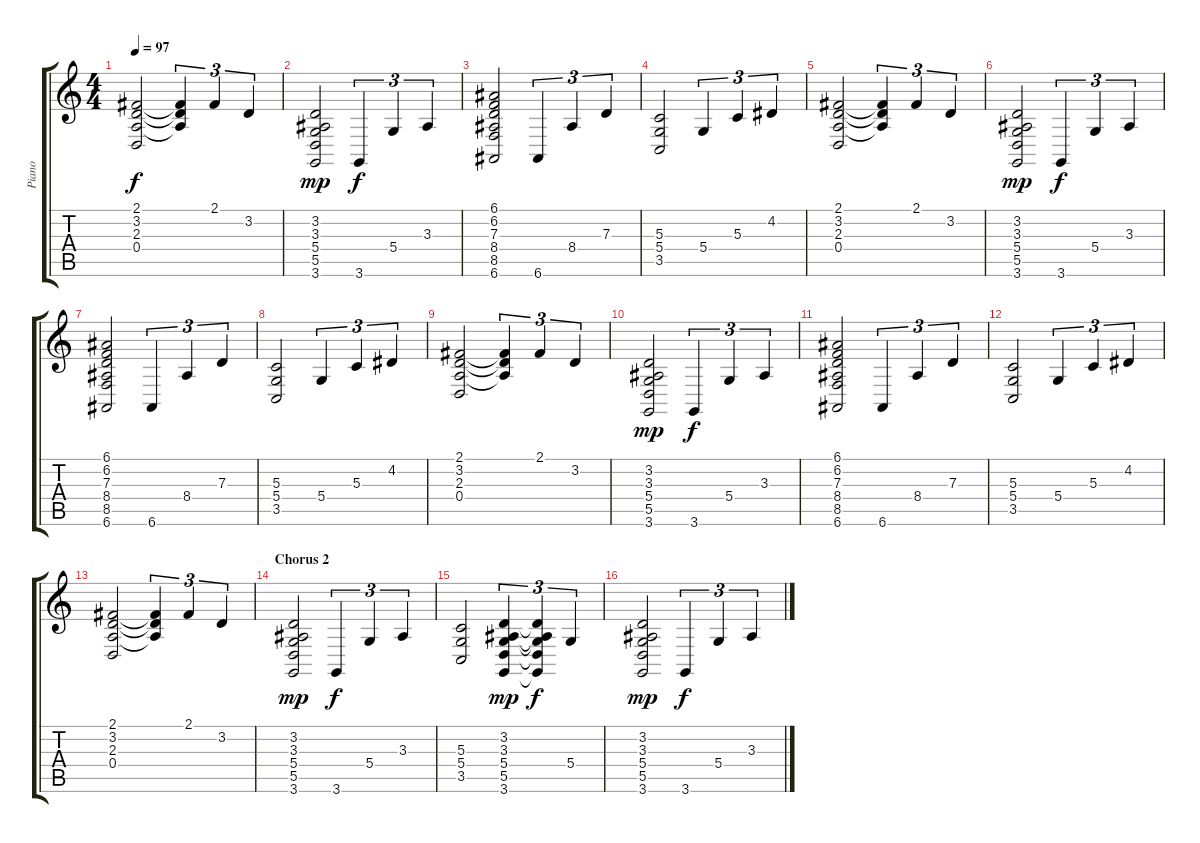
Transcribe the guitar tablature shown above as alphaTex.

\track ("Piano" "Piano") {instrument acousticgrandpiano}
\staff {score tabs}
\tuning (E4 B3 G3 D3 A2 E2) {hide}
\ts (4 4)
\tempo 97
\clef g2
\ks c
(2.1 3.2 2.3 0.4).2{dy f} (2.1{t} 3.2{t} 2.3{t}).4{tu (3 2)} 2.1.4{tu (3 2)} 3.2.4{tu (3 2)} |
(3.2 3.3 5.4 5.5 3.6).2{dy mp} 3.6.4{tu (3 2) dy f} 5.4.4{tu (3 2)} 3.3.4{tu (3 2)} |
(6.1 6.2 7.3 8.4 8.5 6.6).2 6.6.4{tu (3 2)} 8.4.4{tu (3 2)} 7.3.4{tu (3 2)} |
(5.3 5.4 3.5).2 5.4.4{tu (3 2)} 5.3.4{tu (3 2)} 4.2.4{tu (3 2)} |
(2.1 3.2 2.3 0.4).2 (2.1{t} 3.2{t} 2.3{t}).4{tu (3 2)} 2.1.4{tu (3 2)} 3.2.4{tu (3 2)} |
(3.2 3.3 5.4 5.5 3.6).2{dy mp} 3.6.4{tu (3 2) dy f} 5.4.4{tu (3 2)} 3.3.4{tu (3 2)} |
(6.1 6.2 7.3 8.4 8.5 6.6).2 6.6.4{tu (3 2)} 8.4.4{tu (3 2)} 7.3.4{tu (3 2)} |
(5.3 5.4 3.5).2 5.4.4{tu (3 2)} 5.3.4{tu (3 2)} 4.2.4{tu (3 2)} |
(2.1 3.2 2.3 0.4).2 (2.1{t} 3.2{t} 2.3{t}).4{tu (3 2)} 2.1.4{tu (3 2)} 3.2.4{tu (3 2)} |
(3.2 3.3 5.4 5.5 3.6).2{dy mp} 3.6.4{tu (3 2) dy f} 5.4.4{tu (3 2)} 3.3.4{tu (3 2)} |
(6.1 6.2 7.3 8.4 8.5 6.6).2 6.6.4{tu (3 2)} 8.4.4{tu (3 2)} 7.3.4{tu (3 2)} |
(5.3 5.4 3.5).2 5.4.4{tu (3 2)} 5.3.4{tu (3 2)} 4.2.4{tu (3 2)} |
(2.1 3.2 2.3 0.4).2 (2.1{t} 3.2{t} 2.3{t}).4{tu (3 2)} 2.1.4{tu (3 2)} 3.2.4{tu (3 2)} |
\section ("" "Chorus 2")
(3.2 3.3 5.4 5.5 3.6).2{dy mp} 3.6.4{tu (3 2) dy f} 5.4.4{tu (3 2)} 3.3.4{tu (3 2)} |
(5.3 5.4 3.5).2 (3.2 3.3 5.4 5.5 3.6).4{tu (3 2) dy mp} (3.2{t} 3.3{t} 5.4{t} 5.5{t} 3.6{t}).4{tu (3 2) dy f} 5.4.4{tu (3 2)} |
(3.2 3.3 5.4 5.5 3.6).2{dy mp} 3.6.4{tu (3 2) dy f} 5.4.4{tu (3 2)} 3.3.4{tu (3 2)}
